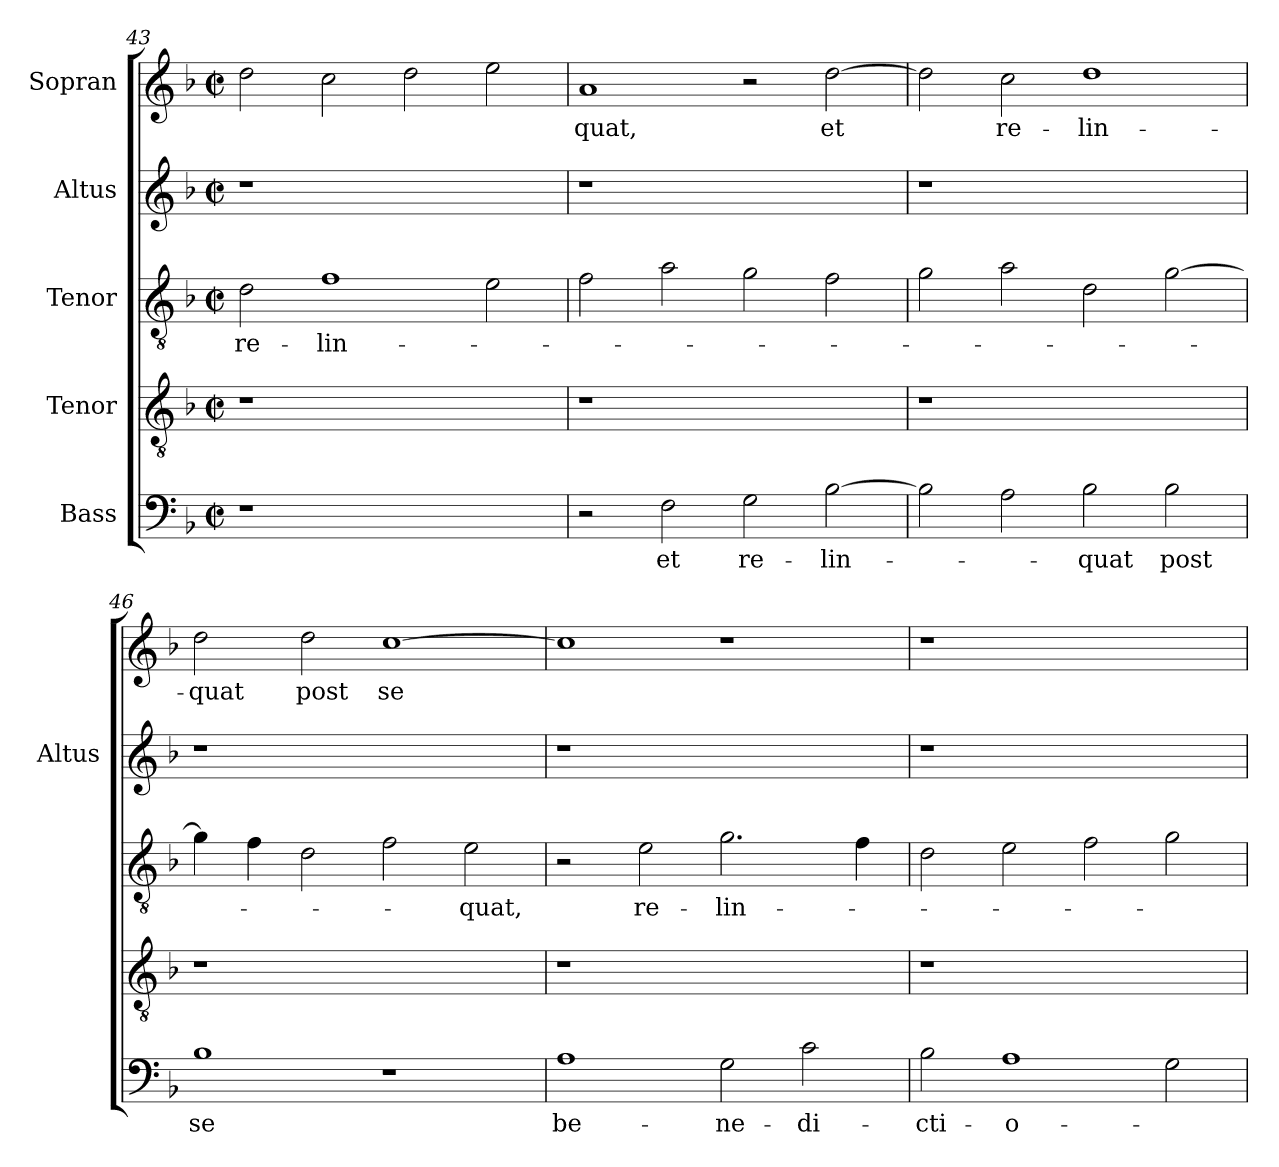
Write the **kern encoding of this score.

**kern	**text	**kern	**kern	**text	**kern	**kern	**text
*part5	*part5	*part4	*part3	*part3	*part2	*part1	*part1
*staff5	*staff5	*staff4	*staff3	*staff3	*staff2	*staff1	*staff1
*I"Bass	*	*I"Tenor	*I"Tenor	*	*I"Altus	*I"Sopran	*
*	*	*	*	*	*I'Altus	*	*
*clefF4	*	*clefGv2	*clefGv2	*	*clefG2	*clefG2	*
*	*	*ITrd7c12	*ITrd7c12	*	*	*	*
*k[b-]	*	*k[b-]	*k[b-]	*	*k[b-]	*k[b-]	*
*F:	*	*F:	*F:	*	*F:	*F:	*
*M2/2	*	*M2/2	*M2/2	*	*M2/2	*M2/2	*
*met(c|)	*	*met(c|)	*met(c|)	*	*met(c|)	*met(c|)	*
=43	=43	=43	=43	=43	=43	=43	=43
!LO:N:vis=1	!	!LO:N:vis=1	!	!	!	!	!
!	!	!	!	!LO:LY:b:color=#000000	!LO:N:vis=1	!	!
1r	.	1r	2Di\	re-	1r	2ddi\	.
!	!	!	!	!LO:LY:b:color=#000000	!	!	!
.	.	.	1Fi	-lin-	.	2cci\	.
1ryy	.	1ryy	.	.	1ryy	2ddi\	.
.	.	.	2Ei\	.	.	2eei\	.
=44	=44	=44	=44	=44	=44	=44	=44
!	!	!LO:N:vis=1	!	!	!LO:N:vis=1	!	!
!	!	!	!	!	!	!	!LO:LY:b:color=#000000
2r	.	1r	2Fi\	.	1r	1ai	-quat,
!	!LO:LY:b:color=#000000	!	!	!	!	!	!
2Fi\	et	.	2Ai\	.	.	.	.
!	!LO:LY:b:color=#000000	!	!	!	!	!	!
2Gi\	re-	1ryy	2Gi\	.	1ryy	2r	.
!	!LO:LY:b:color=#000000	!	!	!	!	!	!
!	!	!	!	!	!	!	!LO:LY:b:color=#000000
[>2B-i\	-lin-	.	2Fi\	.	.	[>2ddi\	et
=45	=45	=45	=45	=45	=45	=45	=45
!	!	!LO:N:vis=1	!	!	!LO:N:vis=1	!	!
2B-i\]	.	1r	2Gi\	.	1r	2ddi\]	.
!	!	!	!	!	!	!	!LO:LY:b:color=#000000
2Ai\	.	.	2Ai\	.	.	2cci\	re-
!	!LO:LY:b:color=#000000	!	!	!	!	!	!
!	!	!	!	!	!	!	!LO:LY:b:color=#000000
2B-i\	-quat	1ryy	2Di\	.	1ryy	1ddi	-lin-
!	!LO:LY:b:color=#000000	!	!	!	!	!	!
2B-i\	post	.	[>2Gi\	.	.	.	.
=46	=46	=46	=46	=46	=46	=46	=46
!	!LO:LY:b:color=#000000	!LO:N:vis=1	!	!	!LO:N:vis=1	!	!
!	!	!	!	!	!	!	!LO:LY:b:color=#000000
1B-i	se	1r	4Gi\]	.	1r	2ddi\	-quat
.	.	.	4Fi\	.	.	.	.
!	!	!	!	!	!	!	!LO:LY:b:color=#000000
.	.	.	2Di\	.	.	2ddi\	post
!	!	!	!	!	!	!	!LO:LY:b:color=#000000
1r	.	1ryy	2Fi\	.	1ryy	[>1cci	se
!	!	!	!	!LO:LY:b:color=#000000	!	!	!
.	.	.	2Ei\	-quat,	.	.	.
!!LO:LB:g=z
=47	=47	=47	=47	=47	=47	=47	=47
!	!LO:LY:b:color=#000000	!LO:N:vis=1	!	!	!LO:N:vis=1	!	!
1Ai	be-	1r	2r	.	1r	1cci]	.
!	!	!	!	!LO:LY:b:color=#000000	!	!	!
.	.	.	2Ei\	re-	.	.	.
!	!LO:LY:b:color=#000000	!	!	!	!	!	!
!	!	!	!	!LO:LY:b:color=#000000	!	!	!
2Gi\	-ne-	1ryy	2.Gi\	-lin-	1ryy	1r	.
!	!LO:LY:b:color=#000000	!	!	!	!	!	!
2ci\	-di-	.	.	.	.	.	.
.	.	.	4Fi\	.	.	.	.
=48	=48	=48	=48	=48	=48	=48	=48
!	!LO:LY:b:color=#000000	!LO:N:vis=1	!	!	!LO:N:vis=1	!LO:N:vis=1	!
2B-i\	-cti-	1r	2Di\	.	1r	1r	.
!	!LO:LY:b:color=#000000	!	!	!	!	!	!
1Ai	-o-	.	2Ei\	.	.	.	.
.	.	1ryy	2Fi\	.	1ryy	1ryy	.
2Gi\	.	.	2Gi\	.	.	.	.
=	=	=	=	=	=	=	=
*-	*-	*-	*-	*-	*-	*-	*-
